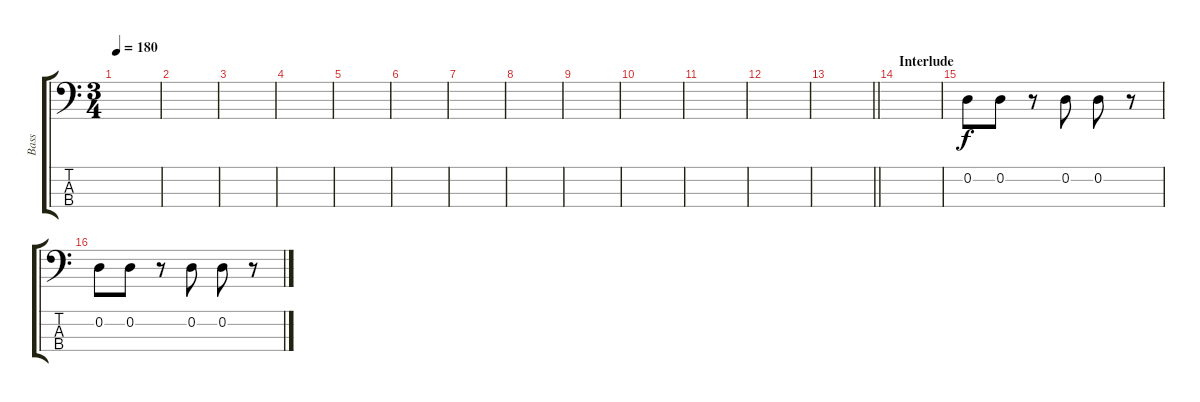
\track ("Bass" "Bass") {instrument electricbassfinger}
\staff {score tabs}
\tuning (G2 D2 A1 E1) {hide}
\ts (3 4)
\tempo 180
\clef f4
\ks c
|
|
|
|
|
|
|
|
|
|
|
|
\barLineRight lightlight
|
\section ("" "Interlude")
|
0.2.8 0.2.8 r.8 0.2.8 0.2.8 r.8 |
0.2.8 0.2.8 r.8 0.2.8 0.2.8 r.8
